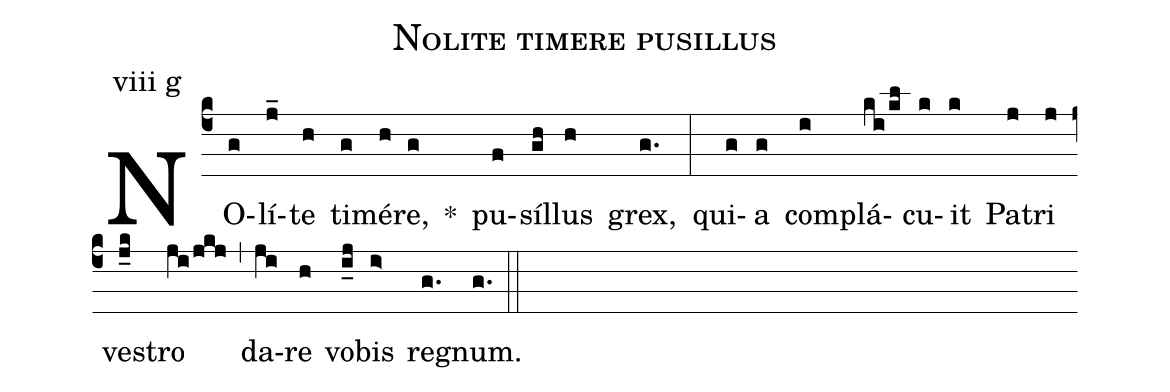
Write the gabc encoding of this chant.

name: Nolite timere pusillus;
annotation: viii g;
mode: 8;
%%
(c4)
NO(g)lí(j_)te(h) ti(g)mé(h)re,(g) *()
pu(f)síl(gh)lus(h) grex,(g.) (:)
qui(g)a(g) com(i)plá(ki/kl)cu(k)it(k) Pa(j)tri(j) ve(j_k)stro(ji/jkj) (,)
da(ji)re(h) vo(i_j)bis(i>) re(g.)gnum.(g.) (::)
